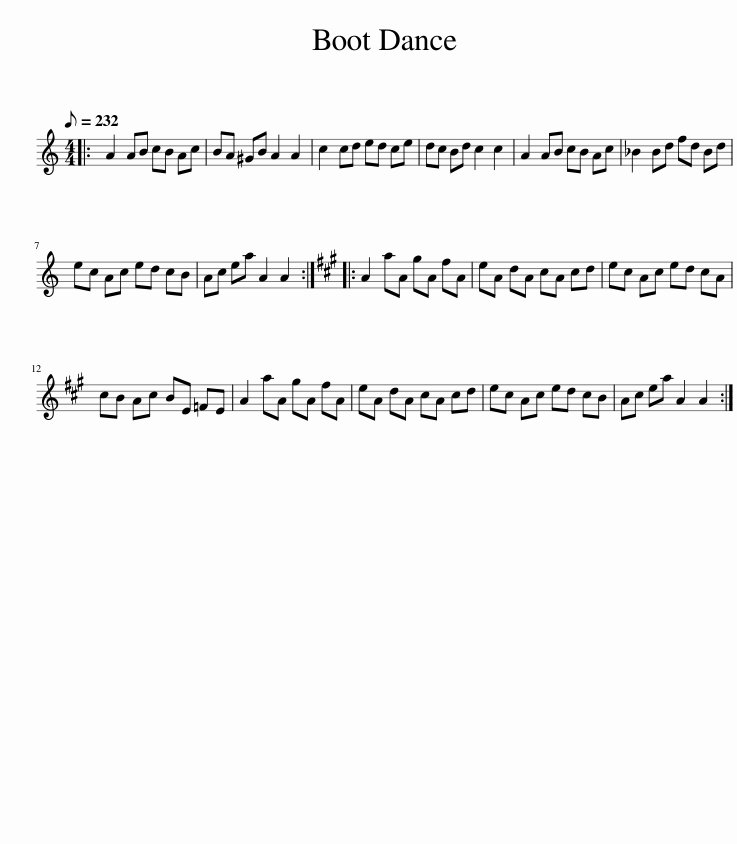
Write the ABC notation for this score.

X:1
L:1/8
Q:1/8=232
M:4/4
I:linebreak $
K:C
V:1 treble
V:1
|: A2 AB cB Ac | BA ^GB A2 A2 | c2 cd ed ce | dc Bd c2 c2 | A2 AB cB Ac | %5
 _B2 Bd fd Bd |$ ec Ac ed cB | Ac ea A2 A2 ::[K:A] A2 aA gA fA | eA dA cA cd | %10
 ec Ac ed cA |$ cB Ac BE =FE | A2 aA gA fA | eA dA cA cd | ec Ac ed cB | %15
 Ac ea A2 A2 :| %16
